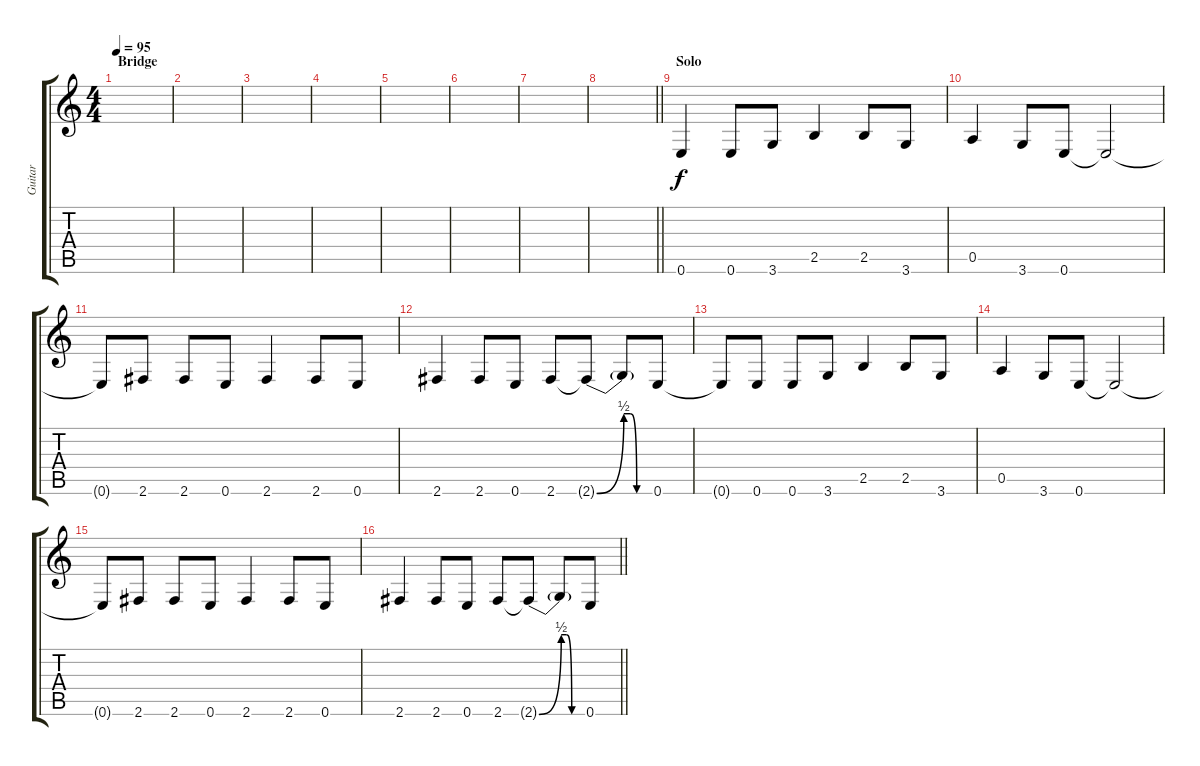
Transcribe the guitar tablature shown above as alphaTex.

\track ("Guitar" "Guitar") {instrument distortionguitar}
\staff {score tabs}
\tuning (E4 B3 G3 D3 A2 E2) {hide}
\ts (4 4)
\section ("" "Bridge")
\tempo 95
\clef g2
\ks c
|
|
|
|
|
|
|
\barLineRight lightlight
|
\section ("" "Solo")
0.6.4 0.6.8 3.6.8 2.5.4 2.5.8 3.6.8 |
0.5.4 3.6.8 0.6.8 0.6{t}.2 |
0.6{t}.8 2.6.8 2.6.8 0.6.8 2.6.4 2.6.8 0.6.8 |
2.6.4 2.6.8 0.6.8 2.6.8 2.6{be (bend 0 0 60 2) t}.8 2.6{be (custom 0 2 15 2 30 0 60 0) t}.8 0.6.8 |
0.6{t}.8 0.6.8 0.6.8 3.6.8 2.5.4 2.5.8 3.6.8 |
0.5.4 3.6.8 0.6.8 0.6{t}.2 |
0.6{t}.8 2.6.8 2.6.8 0.6.8 2.6.4 2.6.8 0.6.8 |
\barLineRight lightlight
2.6.4 2.6.8 0.6.8 2.6.8 2.6{be (bend 0 0 60 2) t}.8 2.6{be (custom 0 2 15 2 30 0 60 0) t}.8 0.6.8
